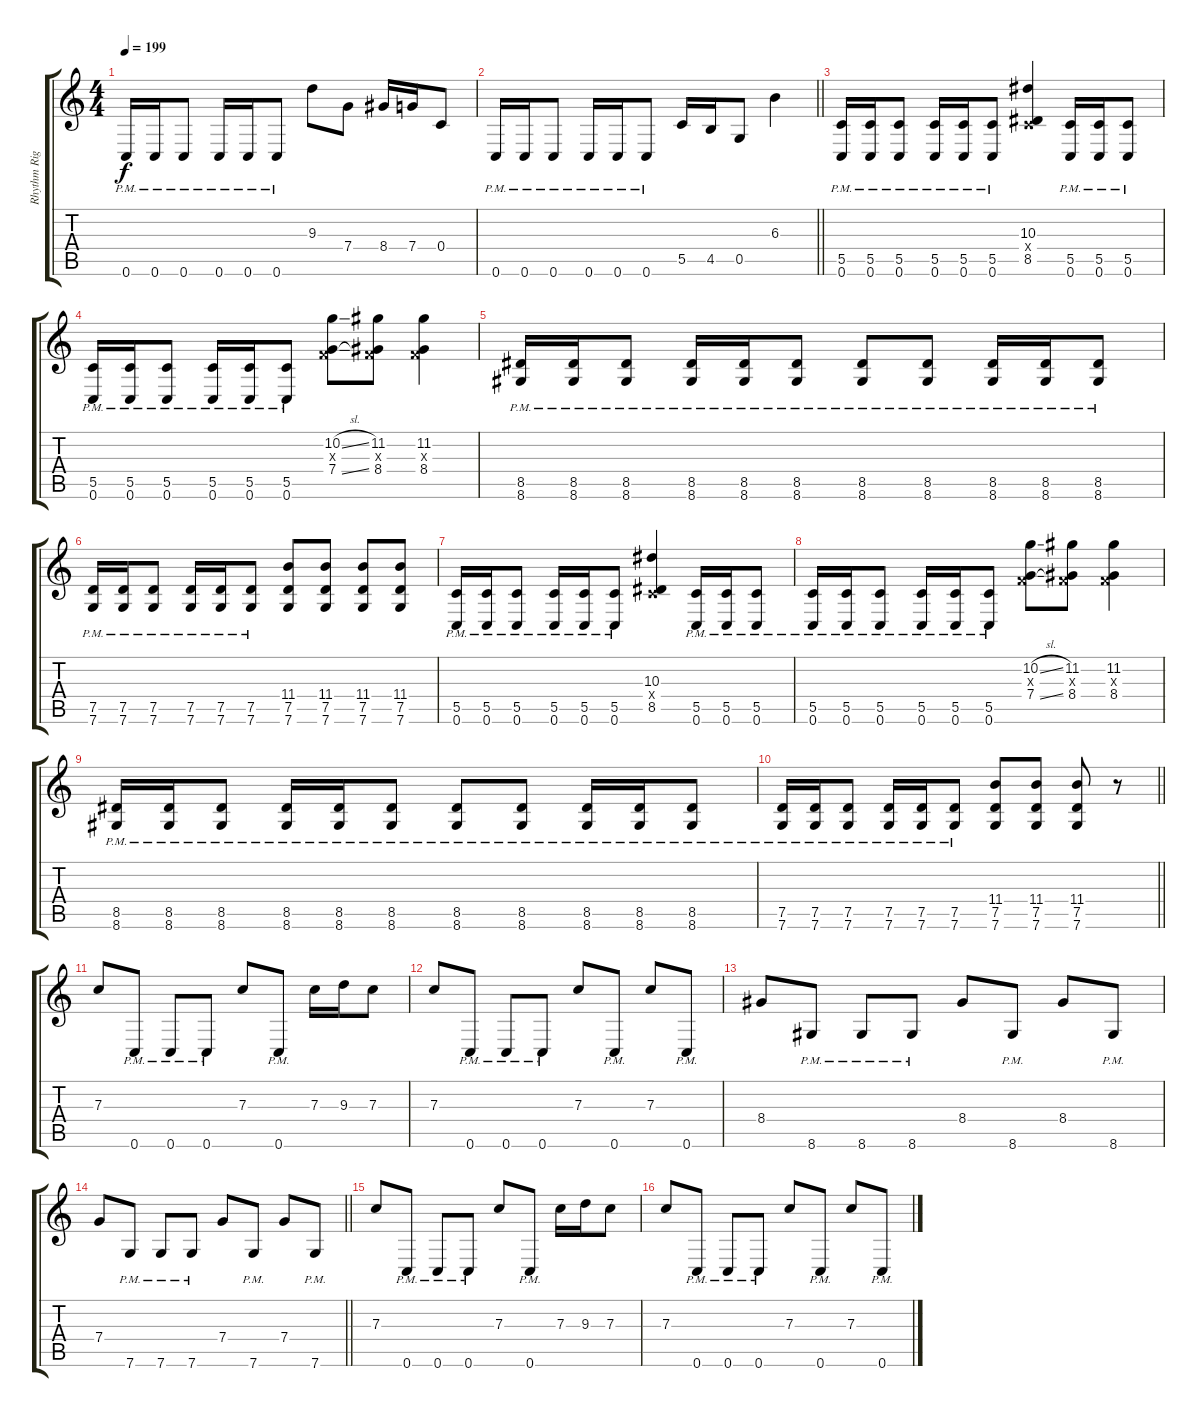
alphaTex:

\track ("Rhythm Right" "Rhythm Rig") {instrument distortionguitar}
\staff {score tabs}
\tuning (D4 A3 F3 C3 G2 C2) {hide}
\ts (4 4)
\tempo 199
\clef g2
\ks c
0.6{pm}.16{dy f} 0.6{pm}.16 0.6{pm}.8 0.6{pm}.16 0.6{pm}.16 0.6{pm}.8 9.3.8 7.4.8 8.4.16 7.4.16 0.4.8 |
\barLineRight lightlight
0.6{pm}.16 0.6{pm}.16 0.6{pm}.8 0.6{pm}.16 0.6{pm}.16 0.6{pm}.8 5.5.16 4.5.16 0.5.8 6.3.4 |
\section ("" "")
(5.5{pm} 0.6{pm}).16 (5.5{pm} 0.6{pm}).16 (5.5{pm} 0.6{pm}).8 (5.5{pm} 0.6{pm}).16 (5.5{pm} 0.6{pm}).16 (5.5{pm} 0.6{pm}).8 (10.3 0.4{x} 8.5).4 (5.5{pm} 0.6{pm}).16 (5.5{pm} 0.6{pm}).16 (5.5{pm} 0.6{pm}).8 |
(5.5{pm} 0.6{pm}).16 (5.5{pm} 0.6{pm}).16 (5.5{pm} 0.6{pm}).8 (5.5{pm} 0.6{pm}).16 (5.5{pm} 0.6{pm}).16 (5.5{pm} 0.6{pm}).8 (10.2{sl} 0.3{x} 7.4{sl}).8 (11.2 0.3{x} 8.4).8 (11.2 0.3{x} 8.4).4 |
(8.5{pm} 8.6{pm}).16 (8.5{pm} 8.6{pm}).16 (8.5{pm} 8.6{pm}).8 (8.5{pm} 8.6{pm}).16 (8.5{pm} 8.6{pm}).16 (8.5{pm} 8.6{pm}).8 (8.5{pm} 8.6{pm}).8 (8.5{pm} 8.6{pm}).8 (8.5{pm} 8.6{pm}).16 (8.5{pm} 8.6{pm}).16 (8.5{pm} 8.6{pm}).8 |
(7.5{pm} 7.6{pm}).16 (7.5{pm} 7.6{pm}).16 (7.5{pm} 7.6{pm}).8 (7.5{pm} 7.6{pm}).16 (7.5{pm} 7.6{pm}).16 (7.5{pm} 7.6{pm}).8 (11.4 7.5 7.6).8 (11.4 7.5 7.6).8 (11.4 7.5 7.6).8 (11.4 7.5 7.6).8 |
(5.5{pm} 0.6{pm}).16 (5.5{pm} 0.6{pm}).16 (5.5{pm} 0.6{pm}).8 (5.5{pm} 0.6{pm}).16 (5.5{pm} 0.6{pm}).16 (5.5{pm} 0.6{pm}).8 (10.3 0.4{x} 8.5).4 (5.5{pm} 0.6{pm}).16 (5.5{pm} 0.6{pm}).16 (5.5{pm} 0.6{pm}).8 |
(5.5{pm} 0.6{pm}).16 (5.5{pm} 0.6{pm}).16 (5.5{pm} 0.6{pm}).8 (5.5{pm} 0.6{pm}).16 (5.5{pm} 0.6{pm}).16 (5.5{pm} 0.6{pm}).8 (10.2{sl} 0.3{x} 7.4{sl}).8 (11.2 0.3{x} 8.4).8 (11.2 0.3{x} 8.4).4 |
(8.5{pm} 8.6{pm}).16 (8.5{pm} 8.6{pm}).16 (8.5{pm} 8.6{pm}).8 (8.5{pm} 8.6{pm}).16 (8.5{pm} 8.6{pm}).16 (8.5{pm} 8.6{pm}).8 (8.5{pm} 8.6{pm}).8 (8.5{pm} 8.6{pm}).8 (8.5{pm} 8.6{pm}).16 (8.5{pm} 8.6{pm}).16 (8.5{pm} 8.6{pm}).8 |
\barLineRight lightlight
(7.5{pm} 7.6{pm}).16 (7.5{pm} 7.6{pm}).16 (7.5{pm} 7.6{pm}).8 (7.5{pm} 7.6{pm}).16 (7.5{pm} 7.6{pm}).16 (7.5{pm} 7.6{pm}).8 (11.4 7.5 7.6).8 (11.4 7.5 7.6).8 (11.4 7.5 7.6).8 r.8 |
\section ("" "")
7.3.8 0.6{pm}.8 0.6{pm}.8 0.6{pm}.8 7.3.8 0.6{pm}.8 7.3.16 9.3.16 7.3.8 |
7.3.8 0.6{pm}.8 0.6{pm}.8 0.6{pm}.8 7.3.8 0.6{pm}.8 7.3.8 0.6{pm}.8 |
8.4.8 8.6{pm}.8 8.6{pm}.8 8.6{pm}.8 8.4.8 8.6{pm}.8 8.4.8 8.6{pm}.8 |
\barLineRight lightlight
7.4.8 7.6{pm}.8 7.6{pm}.8 7.6{pm}.8 7.4.8 7.6{pm}.8 7.4.8 7.6{pm}.8 |
\section ("" "")
7.3.8 0.6{pm}.8 0.6{pm}.8 0.6{pm}.8 7.3.8 0.6{pm}.8 7.3.16 9.3.16 7.3.8 |
7.3.8 0.6{pm}.8 0.6{pm}.8 0.6{pm}.8 7.3.8 0.6{pm}.8 7.3.8 0.6{pm}.8
